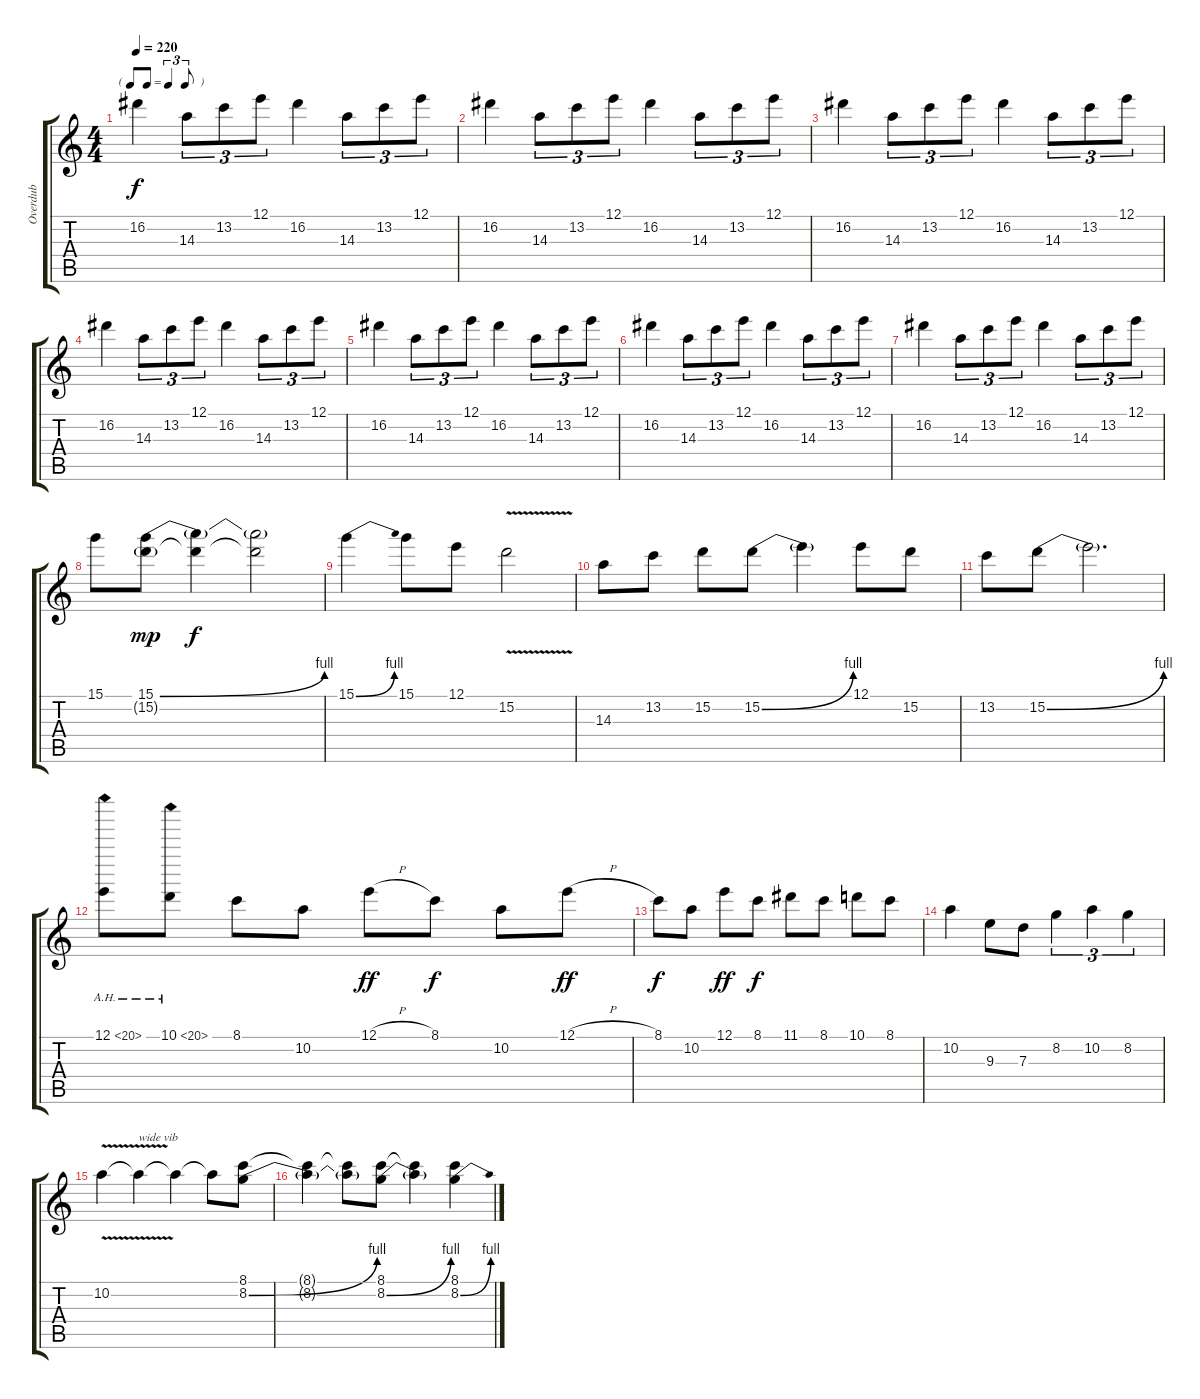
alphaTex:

\track ("Overdub" "Overdub") {instrument fretlessbass}
\staff {score tabs}
\tuning (E4 B3 G3 D3 A2 E2) {hide}
\ts (4 4)
\tf triplet8th
\tempo 220
\clef g2
\ks c
16.2.4{dy f} 14.3.8{tu (3 2)} 13.2.8{tu (3 2)} 12.1.8{tu (3 2)} 16.2.4 14.3.8{tu (3 2)} 13.2.8{tu (3 2)} 12.1.8{tu (3 2)} |
16.2.4 14.3.8{tu (3 2)} 13.2.8{tu (3 2)} 12.1.8{tu (3 2)} 16.2.4 14.3.8{tu (3 2)} 13.2.8{tu (3 2)} 12.1.8{tu (3 2)} |
16.2.4 14.3.8{tu (3 2)} 13.2.8{tu (3 2)} 12.1.8{tu (3 2)} 16.2.4 14.3.8{tu (3 2)} 13.2.8{tu (3 2)} 12.1.8{tu (3 2)} |
16.2.4 14.3.8{tu (3 2)} 13.2.8{tu (3 2)} 12.1.8{tu (3 2)} 16.2.4 14.3.8{tu (3 2)} 13.2.8{tu (3 2)} 12.1.8{tu (3 2)} |
16.2.4 14.3.8{tu (3 2)} 13.2.8{tu (3 2)} 12.1.8{tu (3 2)} 16.2.4 14.3.8{tu (3 2)} 13.2.8{tu (3 2)} 12.1.8{tu (3 2)} |
16.2.4 14.3.8{tu (3 2)} 13.2.8{tu (3 2)} 12.1.8{tu (3 2)} 16.2.4 14.3.8{tu (3 2)} 13.2.8{tu (3 2)} 12.1.8{tu (3 2)} |
16.2.4 14.3.8{tu (3 2)} 13.2.8{tu (3 2)} 12.1.8{tu (3 2)} 16.2.4 14.3.8{tu (3 2)} 13.2.8{tu (3 2)} 12.1.8{tu (3 2)} |
15.1.8 (15.1{be (bend 0 0 60 4)} 15.2{g}).8{dy mp} (15.1{t} 15.2{t}).4{dy f} (15.1{t} 15.2{t}).2 |
15.1{be (bend 0 0 60 4)}.4 15.1.8 12.1.8 15.2{v}.2 |
14.3.8 13.2.8 15.2.8 15.2{be (bend 0 0 60 4)}.8 15.2{t}.4 12.1.8 15.2.8 |
13.2.8 15.2{be (bend 0 0 60 4)}.8 15.2{t}.2{d} |
12.1{ah 8}.8 10.1{ah 10}.8 8.1.8 10.2.8 12.1{h}.8{dy ff} 8.1.8{dy f} 10.2.8 12.1{h}.8{dy ff} |
8.1.8{dy f} 10.2.8 12.1.8{dy ff} 8.1.8{dy f} 11.1.8 8.1.8 10.1.8 8.1.8 |
10.2.4 9.3.8 7.3.8 8.2.4{tu (3 2)} 10.2.4{tu (3 2)} 8.2.4{tu (3 2)} |
10.2{v}.4 10.2{t}.4{txt "wide vib"} 10.2{t}.4 10.2{t}.8 (8.1 8.2{be (bend 0 0 60 4)}).8 |
(8.1{t} 8.2{t}).4 (8.1{t} 8.2{t}).8 (8.1 8.2{be (bend 0 0 60 4)}).8 (8.1{t} 8.2{t}).4 (8.1 8.2{be (bend 0 0 60 4)}).4
